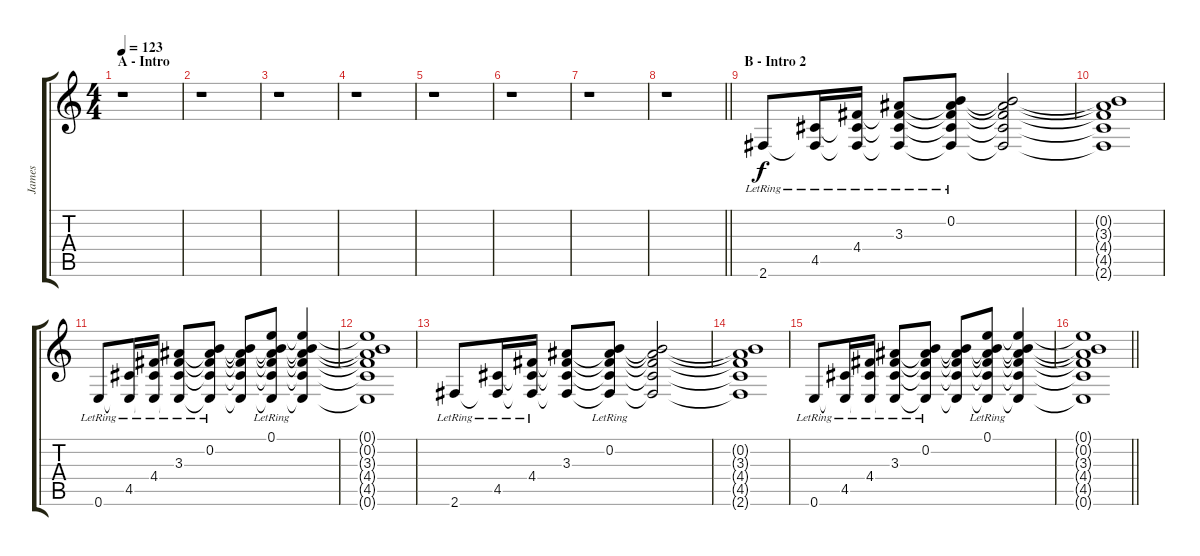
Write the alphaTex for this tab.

\track ("James" "James") {instrument overdrivenguitar}
\staff {score tabs}
\tuning (E4 B3 G3 D3 A2 E2) {hide}
\ts (4 4)
\section ("" "A - Intro")
\tempo 123
\clef g2
\ks c
r.1{dy f instrument overdrivenguitar} |
r.1 |
r.1 |
r.1 |
r.1 |
r.1 |
r.1 |
\barLineRight lightlight
r.1 |
\section ("" "B - Intro 2")
2.6{lr}.8 (4.5{lr} 2.6{t}).16 (4.4{lr} 4.5{t} 2.6{t}).16 (3.3{lr} 4.4{t} 4.5{t} 2.6{t}).8 (0.2{lr} 3.3{t} 4.4{t} 4.5{t} 2.6{t}).8 (0.2{t} 3.3{t} 4.4{t} 4.5{t} 2.6{t}).2 |
(0.2{t} 3.3{t} 4.4{t} 4.5{t} 2.6{t}).1 |
0.6{lr}.8 (4.5{lr} 0.6{t}).16 (4.4{lr} 4.5{t} 0.6{t}).16 (3.3{lr} 4.4{t} 4.5{t} 0.6{t}).8 (0.2{lr} 3.3{t} 4.4{t} 4.5{t} 0.6{t}).8 (0.2{t} 3.3{t} 4.4{t} 4.5{t} 0.6{t}).8 (0.1{lr} 0.2{t} 3.3{t} 4.4{t} 4.5{t} 0.6{t}).8 (0.1{t} 0.2{t} 3.3{t} 4.4{t} 4.5{t} 0.6{t}).4 |
(0.1{t} 0.2{t} 3.3{t} 4.4{t} 4.5{t} 0.6{t}).1 |
2.6{lr}.8 (4.5{lr} 2.6{t}).16 (4.4{lr} 4.5{t} 2.6{t}).16 (3.3 4.4{t} 4.5{t} 2.6{t}).8 (0.2{lr} 3.3{t} 4.4{t} 4.5{t} 2.6{t}).8 (0.2{t} 3.3{t} 4.4{t} 4.5{t} 2.6{t}).2 |
(0.2{t} 3.3{t} 4.4{t} 4.5{t} 2.6{t}).1 |
0.6{lr}.8 (4.5{lr} 0.6{t}).16 (4.4{lr} 4.5{t} 0.6{t}).16 (3.3{lr} 4.4{t} 4.5{t} 0.6{t}).8 (0.2{lr} 3.3{t} 4.4{t} 4.5{t} 0.6{t}).8 (0.2{t} 3.3{t} 4.4{t} 4.5{t} 0.6{t}).8 (0.1{lr} 0.2{t} 3.3{t} 4.4{t} 4.5{t} 0.6{t}).8 (0.1{t} 0.2{t} 3.3{t} 4.4{t} 4.5{t} 0.6{t}).4 |
\barLineRight lightlight
(0.1{t} 0.2{t} 3.3{t} 4.4{t} 4.5{t} 0.6{t}).1
